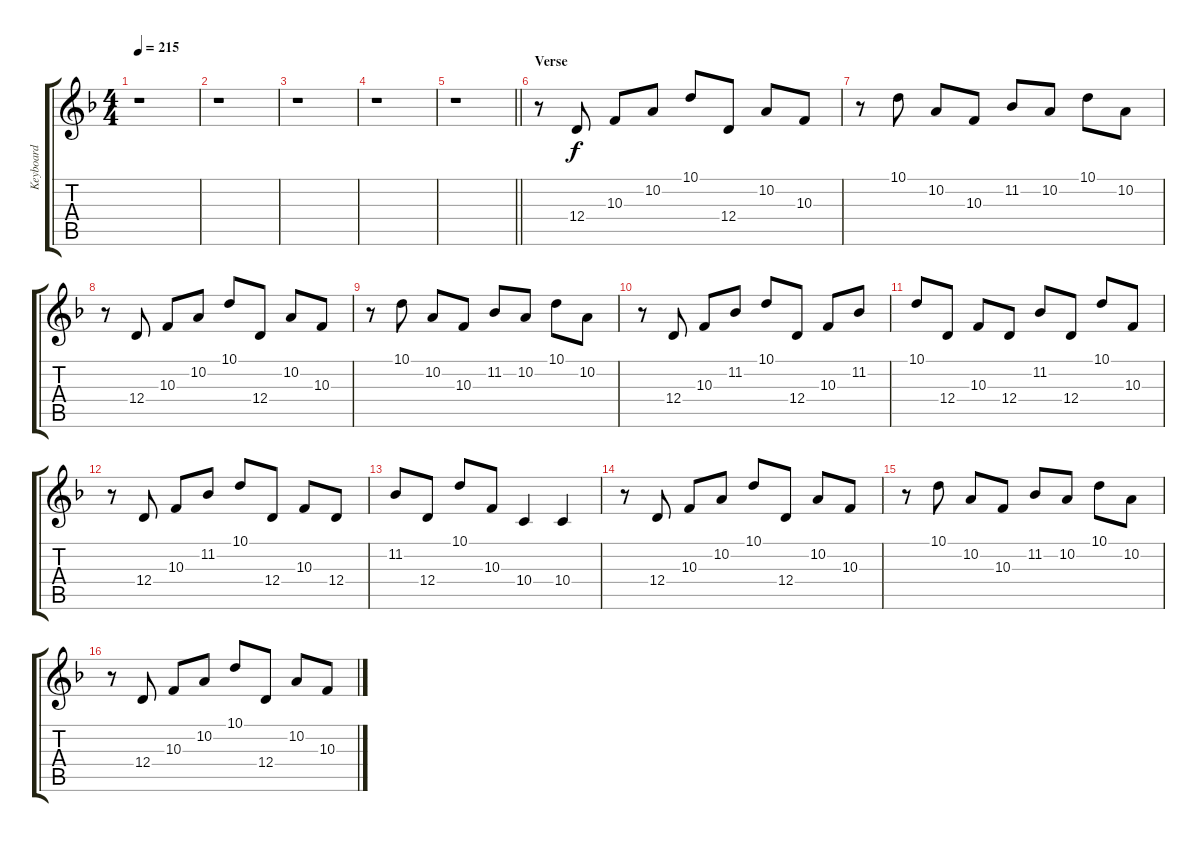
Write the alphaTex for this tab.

\track ("Keyboard" "Keyboard") {instrument lead2sawtooth}
\staff {score tabs}
\tuning (E4 B3 G3 D3 A2 D2) {hide}
\ts (4 4)
\tempo 215
\clef g2
\ks f
r.1{dy f} |
r.1 |
r.1 |
r.1 |
\barLineRight lightlight
r.1 |
\section ("" "Verse")
r.8 12.4.8 10.3.8 10.2.8 10.1.8 12.4.8 10.2.8 10.3.8 |
r.8 10.1.8 10.2.8 10.3.8 11.2.8 10.2.8 10.1.8 10.2.8 |
r.8 12.4.8 10.3.8 10.2.8 10.1.8 12.4.8 10.2.8 10.3.8 |
r.8 10.1.8 10.2.8 10.3.8 11.2.8 10.2.8 10.1.8 10.2.8 |
r.8 12.4.8 10.3.8 11.2.8 10.1.8 12.4.8 10.3.8 11.2.8 |
10.1.8 12.4.8 10.3.8 12.4.8 11.2.8 12.4.8 10.1.8 10.3.8 |
r.8 12.4.8 10.3.8 11.2.8 10.1.8 12.4.8 10.3.8 12.4.8 |
11.2.8 12.4.8 10.1.8 10.3.8 10.4.4 10.4.4 |
r.8 12.4.8 10.3.8 10.2.8 10.1.8 12.4.8 10.2.8 10.3.8 |
r.8 10.1.8 10.2.8 10.3.8 11.2.8 10.2.8 10.1.8 10.2.8 |
r.8 12.4.8 10.3.8 10.2.8 10.1.8 12.4.8 10.2.8 10.3.8
